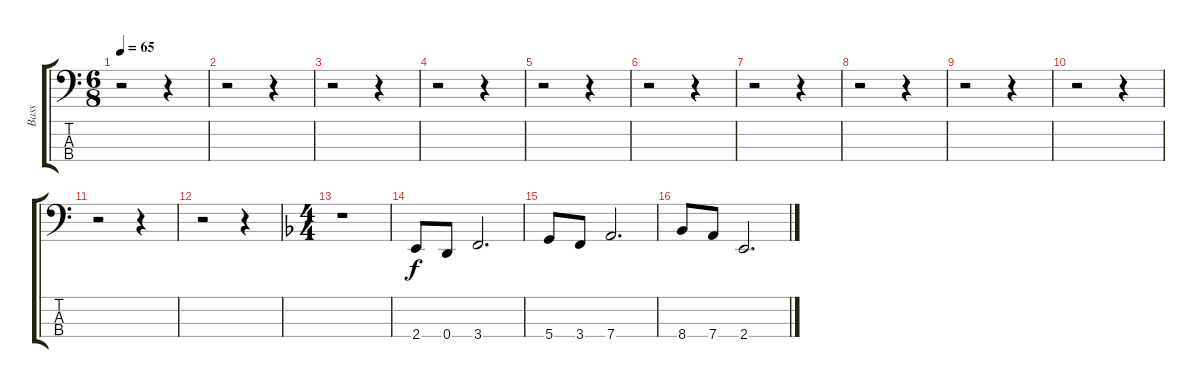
\track ("Bass" "Bass") {instrument electricbassfinger}
\staff {score tabs}
\tuning (G2 D2 A1 D1) {hide}
\ts (6 8)
\tempo 65
\clef f4
\ks c
r.2{dy f} r.4 |
r.2 r.4 |
r.2 r.4 |
r.2 r.4 |
r.2 r.4 |
r.2 r.4 |
r.2 r.4 |
r.2 r.4 |
r.2 r.4 |
r.2 r.4 |
r.2 r.4 |
r.2 r.4 |
\ts (4 4)
\ks f
r.1 |
2.4.8 0.4.8 3.4.2{d} |
5.4.8 3.4.8 7.4.2{d} |
8.4.8 7.4.8 2.4.2{d}
